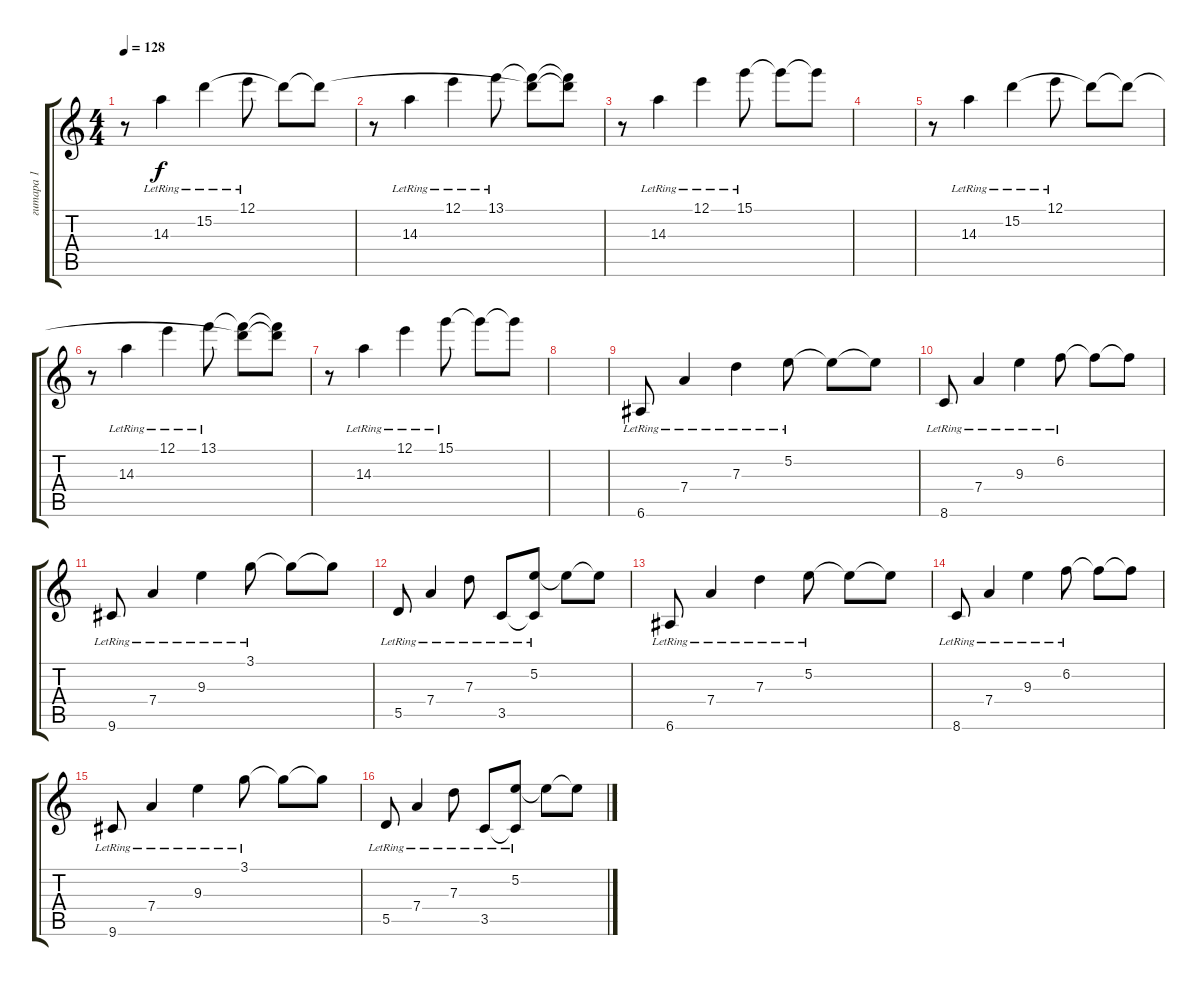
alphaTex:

\track ("гитара 1" "гитара 1") {instrument acousticguitarsteel}
\staff {score tabs}
\tuning (E4 B3 G3 D3 A2 E2) {hide}
\ts (4 4)
\tempo 128
\clef g2
\ks c
r.8{dy f} 14.3{lr}.4 15.2{lr}.4 12.1{lr}.8 15.2{t}.8 15.2{t}.8 |
r.8 14.3{lr}.4 12.1{lr}.4 13.1{lr}.8 (13.1{t} 15.2{t}).8 (13.1{t} 15.2{t}).8 |
r.8 14.3{lr}.4 12.1{lr}.4 15.1{lr}.8 15.1{t}.8 15.1{t}.8 |
|
r.8 14.3{lr}.4 15.2{lr}.4 12.1{lr}.8 15.2{t}.8 15.2{t}.8 |
r.8 14.3{lr}.4 12.1{lr}.4 13.1{lr}.8 (13.1{t} 15.2{t}).8 (13.1{t} 15.2{t}).8 |
r.8 14.3{lr}.4 12.1{lr}.4 15.1{lr}.8 15.1{t}.8 15.1{t}.8 |
|
6.6{lr}.8 7.4{lr}.4 7.3{lr}.4 5.2{lr}.8 5.2{t}.8 5.2{t}.8 |
8.6{lr}.8 7.4{lr}.4 9.3{lr}.4 6.2{lr}.8 6.2{t}.8 6.2{t}.8 |
9.6{lr}.8 7.4{lr}.4 9.3{lr}.4 3.1{lr}.8 3.1{t}.8 3.1{t}.8 |
5.5{lr}.8 7.4{lr}.4 7.3{lr}.8 3.5{lr}.8 (5.2{lr} 3.5{t}).8 5.2{t}.8 5.2{t}.8 |
6.6{lr}.8 7.4{lr}.4 7.3{lr}.4 5.2{lr}.8 5.2{t}.8 5.2{t}.8 |
8.6{lr}.8 7.4{lr}.4 9.3{lr}.4 6.2{lr}.8 6.2{t}.8 6.2{t}.8 |
9.6{lr}.8 7.4{lr}.4 9.3{lr}.4 3.1{lr}.8 3.1{t}.8 3.1{t}.8 |
5.5{lr}.8 7.4{lr}.4 7.3{lr}.8 3.5{lr}.8 (5.2{lr} 3.5{t}).8 5.2{t}.8 5.2{t}.8
